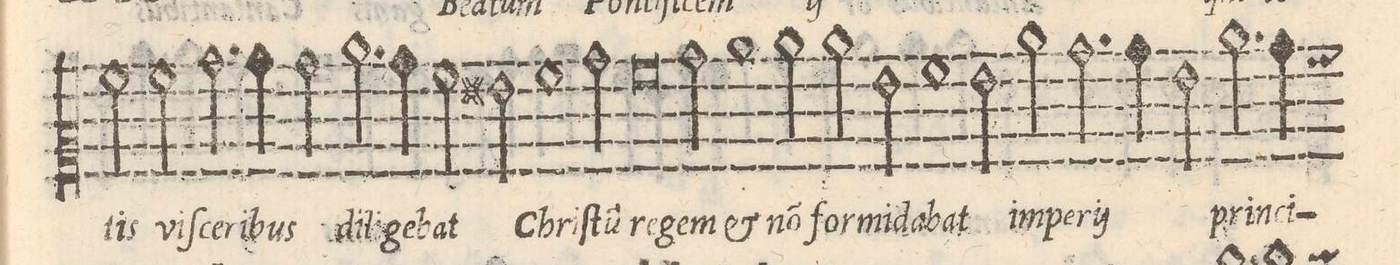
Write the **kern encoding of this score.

**kern	**text
*I"Altus	*
*clefC2	*
*k[]	*
*met(C|)	*
*M2/1	*
=14-	=14-
2a\	-tis
2a\	viſ-
2.b\	-ce-
4b\	-ri-
=15-	=15-
2b\	-bus
2.cc\	di-
4b\	-li-
2a\	-ge-
=16-	=16-
2g#X\	-bat
1a	Chriſ-
2b\	-tu(m)
=17-	=17-
0a	re-
=18-	=18-
2b\	-gem
1cc	et
2cc\	no(n)
=19-	=19-
2cc\	for-
2gny\	-mi-
1a	-da-
=20-	=20-
2g\	-bat
2cc\	im-
2.b\	-pe-
4b\	-ri-
=21-	=21-
2g\	-i
2.cc\	prin-
4b\	-ci-
*-	*-
